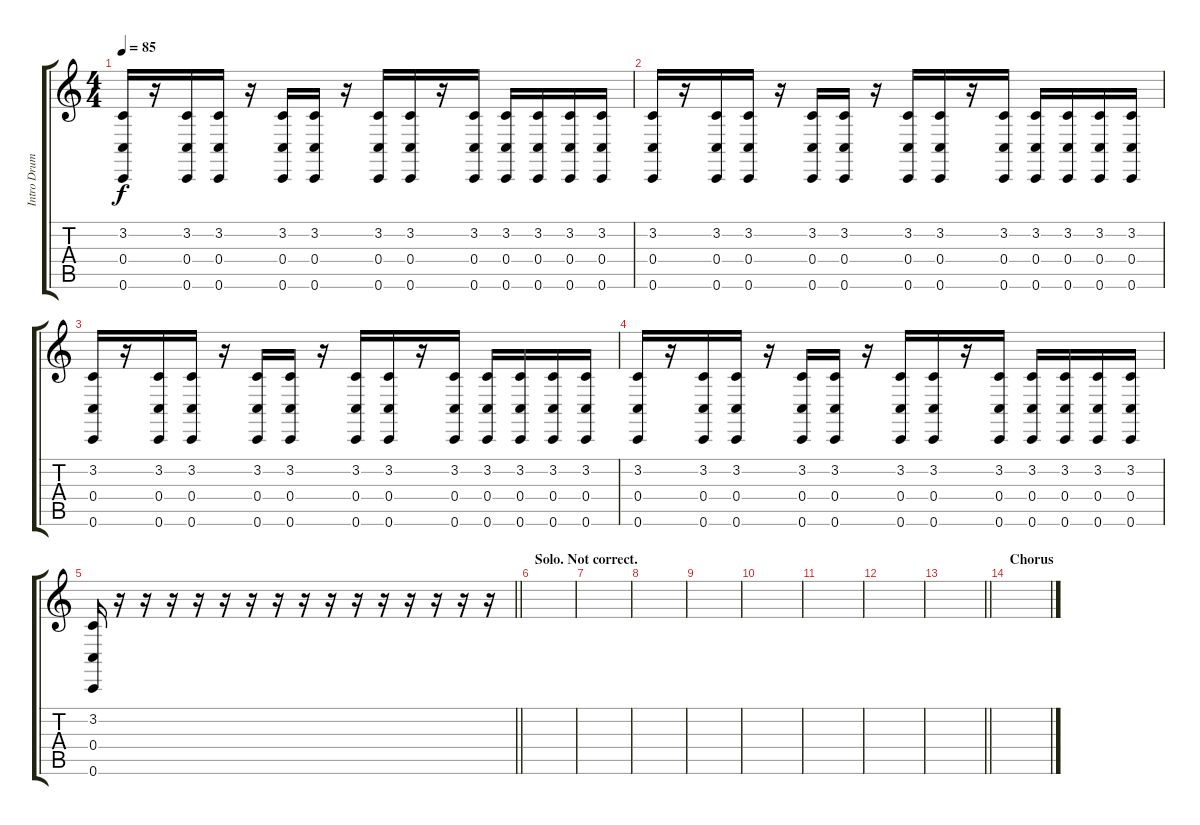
\track ("Intro Drum Rhythim" "Intro Drum") {instrument synthdrum}
\staff {score tabs}
\tuning (D4 A3 F3 C3 G2 C2) {hide}
\ts (4 4)
\tempo 85
\clef g2
\ks c
(3.2 0.4 0.6).16{dy f} r.16 (3.2 0.4 0.6).16 (3.2 0.4 0.6).16 r.16 (3.2 0.4 0.6).16 (3.2 0.4 0.6).16 r.16 (3.2 0.4 0.6).16 (3.2 0.4 0.6).16 r.16 (3.2 0.4 0.6).16 (3.2 0.4 0.6).16 (3.2 0.4 0.6).16 (3.2 0.4 0.6).16 (3.2 0.4 0.6).16 |
(3.2 0.4 0.6).16 r.16 (3.2 0.4 0.6).16 (3.2 0.4 0.6).16 r.16 (3.2 0.4 0.6).16 (3.2 0.4 0.6).16 r.16 (3.2 0.4 0.6).16 (3.2 0.4 0.6).16 r.16 (3.2 0.4 0.6).16 (3.2 0.4 0.6).16 (3.2 0.4 0.6).16 (3.2 0.4 0.6).16 (3.2 0.4 0.6).16 |
(3.2 0.4 0.6).16 r.16 (3.2 0.4 0.6).16 (3.2 0.4 0.6).16 r.16 (3.2 0.4 0.6).16 (3.2 0.4 0.6).16 r.16 (3.2 0.4 0.6).16 (3.2 0.4 0.6).16 r.16 (3.2 0.4 0.6).16 (3.2 0.4 0.6).16 (3.2 0.4 0.6).16 (3.2 0.4 0.6).16 (3.2 0.4 0.6).16 |
(3.2 0.4 0.6).16 r.16 (3.2 0.4 0.6).16 (3.2 0.4 0.6).16 r.16 (3.2 0.4 0.6).16 (3.2 0.4 0.6).16 r.16 (3.2 0.4 0.6).16 (3.2 0.4 0.6).16 r.16 (3.2 0.4 0.6).16 (3.2 0.4 0.6).16 (3.2 0.4 0.6).16 (3.2 0.4 0.6).16 (3.2 0.4 0.6).16 |
\barLineRight lightlight
(3.2 0.4 0.6).16 r.16 r.16 r.16 r.16 r.16 r.16 r.16 r.16 r.16 r.16 r.16 r.16 r.16 r.16 r.16 |
\section ("" "Solo. Not correct.")
|
|
|
|
|
|
|
\barLineRight lightlight
|
\section ("" "Chorus")
